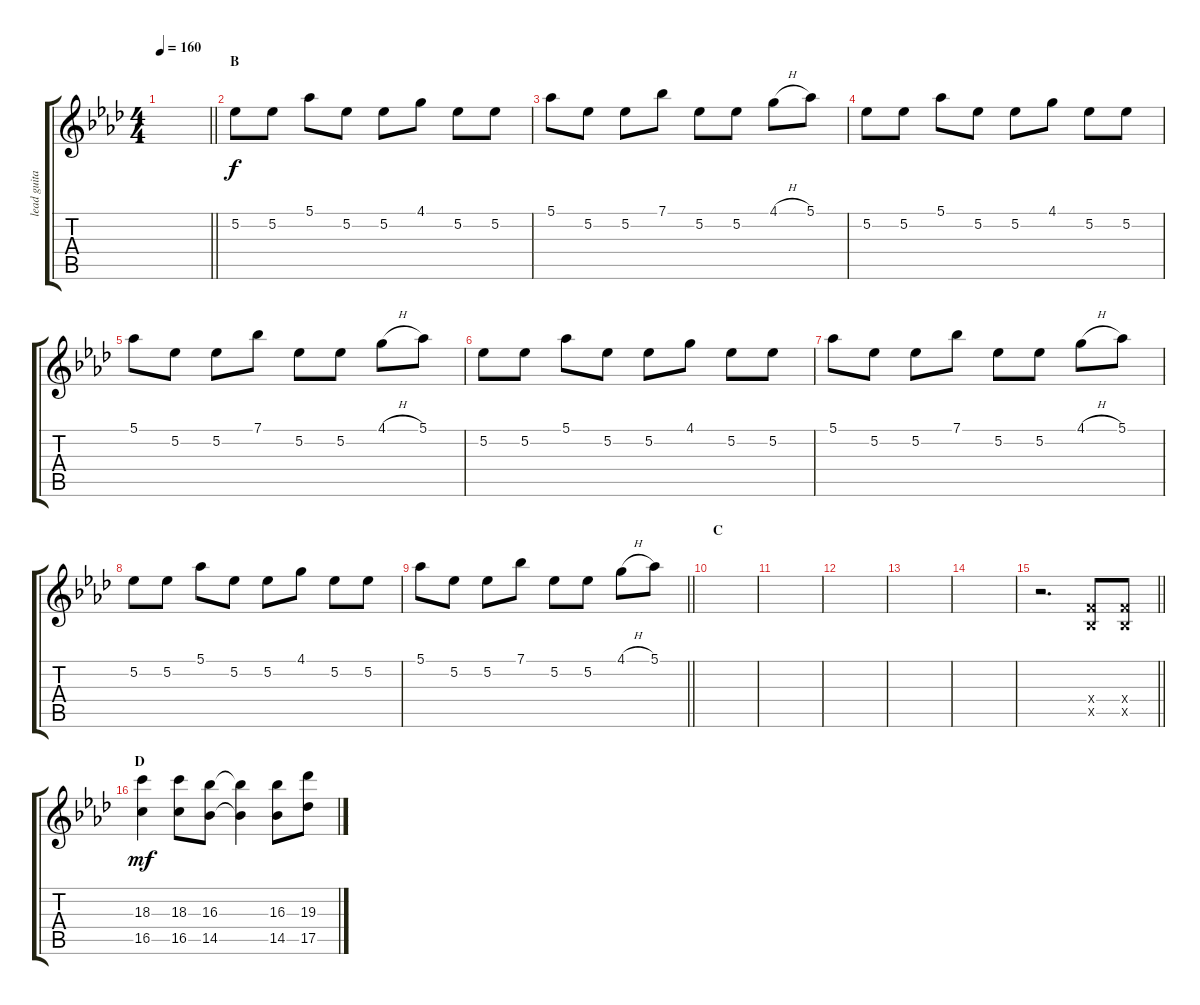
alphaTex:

\track ("lead guitar" "lead guita") {instrument distortionguitar}
\staff {score tabs}
\tuning (Eb4 Bb3 Gb3 Db3 Ab2 Eb2) {hide}
\ts (4 4)
\tempo 160
\clef g2
\barLineRight lightlight
\ks ab
|
\section ("" "B")
5.2.8 5.2.8 5.1.8 5.2.8 5.2.8 4.1.8 5.2.8 5.2.8 |
5.1.8 5.2.8 5.2.8 7.1.8 5.2.8 5.2.8 4.1{h}.8 5.1.8 |
5.2.8 5.2.8 5.1.8 5.2.8 5.2.8 4.1.8 5.2.8 5.2.8 |
5.1.8 5.2.8 5.2.8 7.1.8 5.2.8 5.2.8 4.1{h}.8 5.1.8 |
5.2.8 5.2.8 5.1.8 5.2.8 5.2.8 4.1.8 5.2.8 5.2.8 |
5.1.8 5.2.8 5.2.8 7.1.8 5.2.8 5.2.8 4.1{h}.8 5.1.8 |
5.2.8 5.2.8 5.1.8 5.2.8 5.2.8 4.1.8 5.2.8 5.2.8 |
\barLineRight lightlight
5.1.8 5.2.8 5.2.8 7.1.8 5.2.8 5.2.8 4.1{h}.8 5.1.8 |
\section ("" "C")
|
|
|
|
|
\barLineRight lightlight
r.2{d} (4.4{x} 2.5{x}).8 (4.4{x} 2.5{x}).8 |
\section ("" "D")
(18.3 16.5).4{dy mf} (18.3 16.5).8 (16.3 14.5).8 (16.3{t} 14.5{t}).4 (16.3 14.5).8 (19.3 17.5).8
